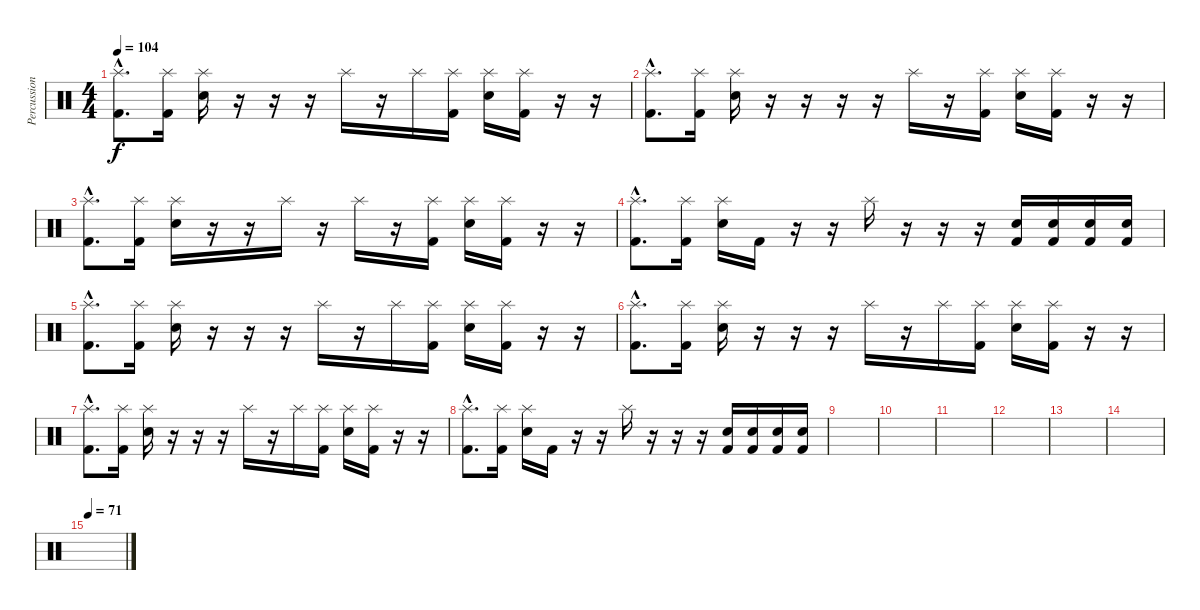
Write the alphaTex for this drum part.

\track ("Percussion" "Percussion") {instrument percussion}
\staff {score}
\articulation defaults
\ts (4 4)
\tempo 104
\clef neutral
\ks c
("Splash (hit)"{hac} "Kick (hit) 2"{hac}).8{d dy f} ("Splash (hit)" "Kick (hit) 2").16 ("Splash (hit)" "Snare (hit) 2").16 r.16 r.16 r.16 "Splash (hit)".16 r.16 "Splash (hit)".16 ("Splash (hit)" "Kick (hit) 2").16 ("Splash (hit)" "Snare (hit) 2").16 ("Splash (hit)" "Kick (hit) 2").16 r.16 r.16 |
("Splash (hit)"{hac} "Kick (hit) 2"{hac}).8{d} ("Splash (hit)" "Kick (hit) 2").16 ("Splash (hit)" "Snare (hit) 2").16 r.16 r.16 r.16 r.16 "Splash (hit)".16 r.16 ("Splash (hit)" "Kick (hit) 2").16 ("Splash (hit)" "Snare (hit) 2").16 ("Splash (hit)" "Kick (hit) 2").16 r.16 r.16 |
("Splash (hit)"{hac} "Kick (hit) 2"{hac}).8{d} ("Splash (hit)" "Kick (hit) 2").16 ("Splash (hit)" "Snare (hit) 2").16 r.16 r.16 "Splash (hit)".16 r.16 "Splash (hit)".16 r.16 ("Splash (hit)" "Kick (hit) 2").16 ("Splash (hit)" "Snare (hit) 2").16 ("Splash (hit)" "Kick (hit) 2").16 r.16 r.16 |
("Splash (hit)"{hac} "Kick (hit) 2"{hac}).8{d} ("Splash (hit)" "Kick (hit) 2").16 ("Splash (hit)" "Snare (hit) 2").16 "Kick (hit) 2".16 r.16 r.16 "Splash (hit)".16 r.16 r.16 r.16 ("Snare (hit) 2" "Kick (hit) 2").16 ("Snare (hit) 2" "Kick (hit) 2").16 ("Snare (hit) 2" "Kick (hit) 2").16 ("Snare (hit) 2" "Kick (hit) 2").16 |
("Splash (hit)"{hac} "Kick (hit) 2"{hac}).8{d} ("Splash (hit)" "Kick (hit) 2").16 ("Splash (hit)" "Snare (hit) 2").16 r.16 r.16 r.16 "Splash (hit)".16 r.16 "Splash (hit)".16 ("Splash (hit)" "Kick (hit) 2").16 ("Splash (hit)" "Snare (hit) 2").16 ("Splash (hit)" "Kick (hit) 2").16 r.16 r.16 |
("Splash (hit)"{hac} "Kick (hit) 2"{hac}).8{d} ("Splash (hit)" "Kick (hit) 2").16 ("Splash (hit)" "Snare (hit) 2").16 r.16 r.16 r.16 "Splash (hit)".16 r.16 "Splash (hit)".16 ("Splash (hit)" "Kick (hit) 2").16 ("Splash (hit)" "Snare (hit) 2").16 ("Splash (hit)" "Kick (hit) 2").16 r.16 r.16 |
("Splash (hit)"{hac} "Kick (hit) 2"{hac}).8{d} ("Splash (hit)" "Kick (hit) 2").16 ("Splash (hit)" "Snare (hit) 2").16 r.16 r.16 r.16 "Splash (hit)".16 r.16 "Splash (hit)".16 ("Splash (hit)" "Kick (hit) 2").16 ("Splash (hit)" "Snare (hit) 2").16 ("Splash (hit)" "Kick (hit) 2").16 r.16 r.16 |
("Splash (hit)"{hac} "Kick (hit) 2"{hac}).8{d} ("Splash (hit)" "Kick (hit) 2").16 ("Splash (hit)" "Snare (hit) 2").16 "Kick (hit) 2".16 r.16 r.16 "Splash (hit)".16 r.16 r.16 r.16 ("Snare (hit) 2" "Kick (hit) 2").16 ("Snare (hit) 2" "Kick (hit) 2").16 ("Snare (hit) 2" "Kick (hit) 2").16 ("Snare (hit) 2" "Kick (hit) 2").16 |
|
|
|
|
|
|
\tempo 71
